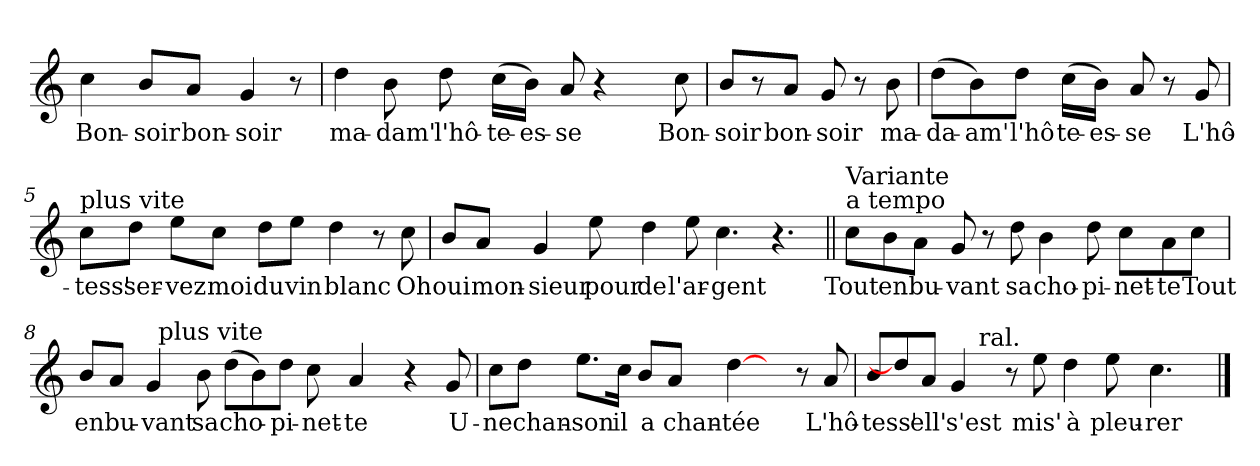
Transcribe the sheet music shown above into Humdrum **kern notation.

**kern	**text
*part1	*part1
*staff1	*staff1
*clefG2	*
*k[]	*
*C:	*
=1	=1
!	!LO:LY:b
4cc\	Bon-
!	!LO:LY:b
8b/L	-soir
!	!LO:LY:b
8a/J	bon-
!	!LO:LY:b
4g/	-soir
8r	.
=2	=2
!	!LO:LY:b
4dd\	ma-
!	!LO:LY:b
8b\	-dam'
!	!LO:LY:b
8dd\	l'hô-
!	!LO:LY:b
(>16cc\LL	-te-
!	!LO:LY:b
16b\JJ)	-es-
!	!LO:LY:b
8a/	-se
4r	.
8ryy	.
!	!LO:LY:b
8cc\	Bon-
=3	=3
!	!LO:LY:b
8b/L	-soir
8r	.
!	!LO:LY:b
8a/J	bon-
!	!LO:LY:b
8g/	-soir
8r	.
!	!LO:LY:b
8b\	ma-
!!LO:LB:g=z
=4	=4
!	!LO:LY:b
(>8dd\L	-da-
!	!LO:LY:b
8b\)	-am'
!	!LO:LY:b
8dd\J	l'hô
!	!LO:LY:b
(>16cc\LL	te-
!	!LO:LY:b
16b\JJ)	-es-
!	!LO:LY:b
8a/	-se
8r	.
!	!LO:LY:b
8g/	L'hô-
=5	=5
!LO:TX:a:t=plus vite	!
!	!LO:LY:b
8cc\L	-tess'
!	!LO:LY:b
8dd\J	ser-
!	!LO:LY:b
8ee\L	-vez
!	!LO:LY:b
8cc\J	moi
!	!LO:LY:b
8dd\L	du
!	!LO:LY:b
8ee\J	vin
!	!LO:LY:b
4dd\	blanc
8r	.
!	!LO:LY:b
8cc\	Oh
=6	=6
!	!LO:LY:b
8b/L	oui
!	!LO:LY:b
8a/J	mon-
!	!LO:LY:b
4g/	-sieur
!	!LO:LY:b
8ee\	pour
!	!LO:LY:b
4dd\	de
!	!LO:LY:b
8ee\	l'ar-
!	!LO:LY:b
4.cc\	-gent
4.r	.
!!LO:LB:g=z
=7||	=7||
!LO:TX:a:t=a tempo	!
!LO:TX:a:t=Variante	!
!	!LO:LY:b
8cc\L	Tout
!	!LO:LY:b
8b\	en
!	!LO:LY:b
8a\J	bu-
!	!LO:LY:b
8g/	-vant
8r	.
!	!LO:LY:b
8dd\	sa
!	!LO:LY:b
4b\	cho-
!	!LO:LY:b
8dd\	-pi-
!	!LO:LY:b
8cc\L	-net-
!	!LO:LY:b
8a\	-te
!	!LO:LY:b
8cc\J	Tout
=8	=8
!	!LO:LY:b
*^	*
8b/L	4ryy	en
!	!	!LO:LY:b
8a/J	.	bu-
!	!	!LO:LY:b
4g/	32ryy	-vant
!	!LO:TX:a:t=plus vite	!
.	1ryy	.
!	!	!LO:LY:b
8b\	.	sa
!	!	!LO:LY:b
(>8dd\L	.	cho-
8b\)	.	.
!	!	!LO:LY:b
8dd\J	.	-pi-
!	!	!LO:LY:b
8cc\	.	-net-
!	!	!LO:LY:b
4a/	.	-te
.	4...ryy	.
4r	.	.
!	!	!LO:LY:b
8g/	.	U-
!!LO:LB:g=z	!!
=9	=9	=9
!	!	!LO:LY:b
*v	*v	*
8cc\L	-ne
!	!LO:LY:b
8dd\J	chan-
!	!LO:LY:b
8.ee\L	-son
!	!LO:LY:b
16cc\Jk	il
!	!LO:LY:b
8b/L	a
!	!LO:LY:b
8a/J	chan-
!	!LO:LY:b
[4dd\	-tée
8ryy	.
8r	.
!	!LO:LY:b
8a/	L'hô-
=10	=10
!	!LO:LY:b
*^	*
8b/L	2ryy	-tess'
8dd\]	.	.
!	!	!LO:LY:b
8a/J	.	ell'
!	!	!LO:LY:b
4g/	.	s'est
!	!LO:TX:a:t=ral.	!
.	1ryy	.
8r	.	.
!	!	!LO:LY:b
8ee\	.	mis'
!	!	!LO:LY:b
4dd\	.	à
!	!	!LO:LY:b
8ee\	.	pleu-
!	!	!LO:LY:b
4.cc\	.	-rer
.	8ryy	.
*v	*v	*
==	==
*-	*-
